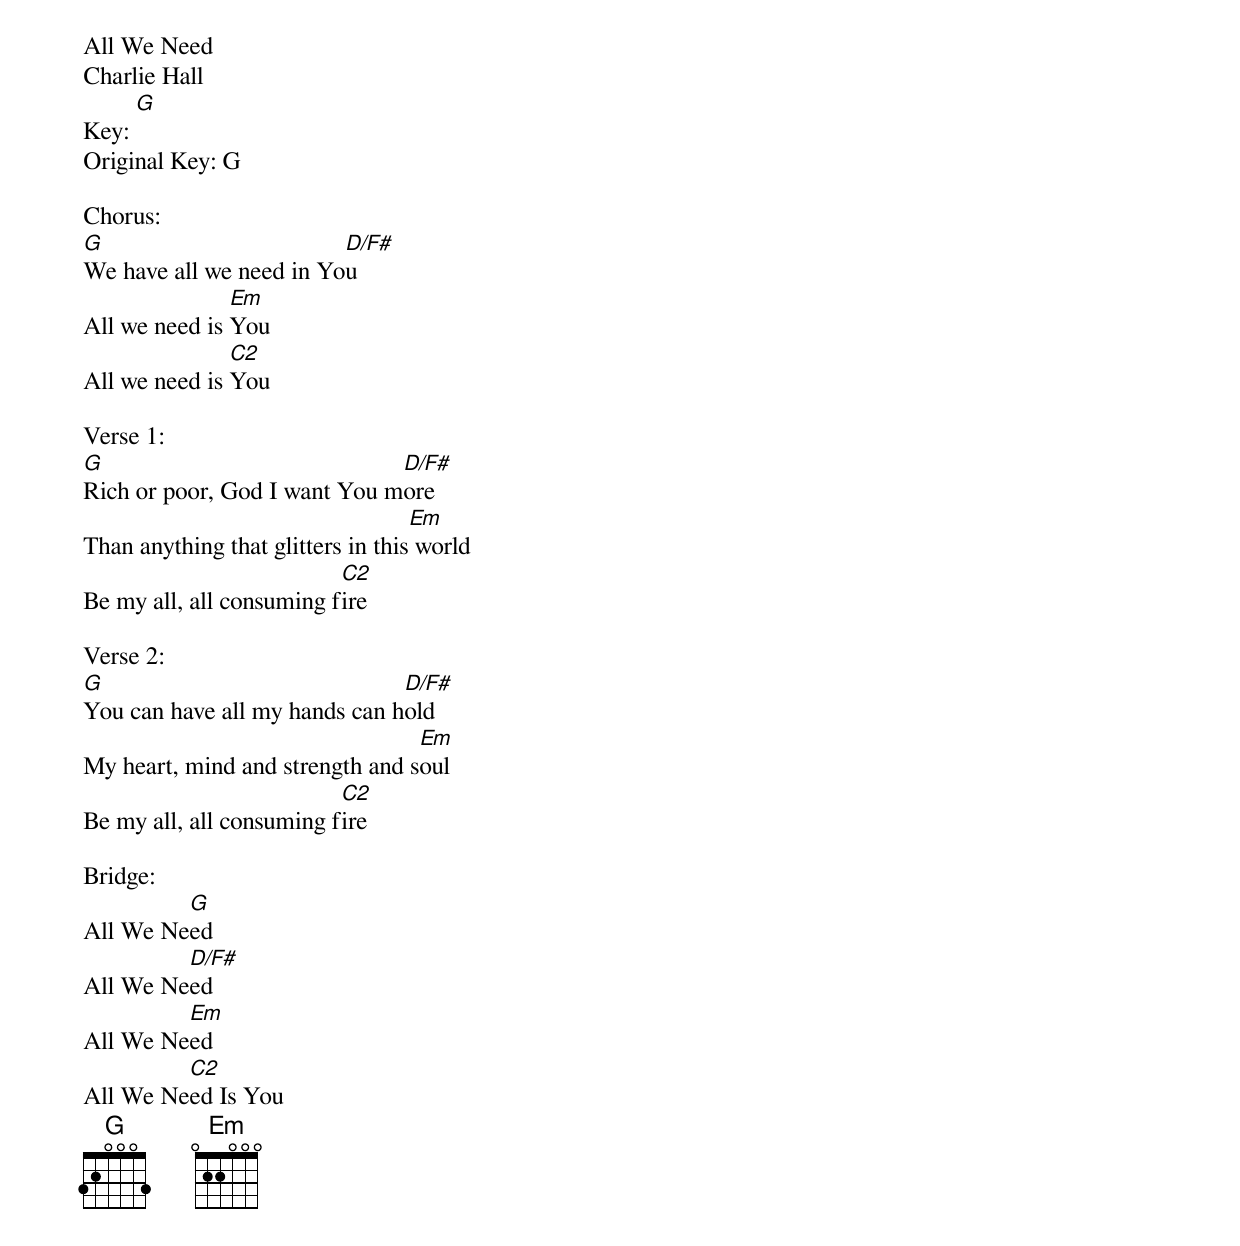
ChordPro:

All We Need
Charlie Hall
Key: [G]
Original Key: G

Chorus:
[G]We have all we need in Yo[D/F#]u
All we need is [Em]You
All we need is [C2]You

Verse 1:
[G]Rich or poor, God I want You m[D/F#]ore
Than anything that glitters in this[Em] world
Be my all, all consuming f[C2]ire

Verse 2:
[G]You can have all my hands can h[D/F#]old
My heart, mind and strength and s[Em]oul
Be my all, all consuming f[C2]ire

Bridge:
All We Ne[G]ed
All We Ne[D/F#]ed
All We Ne[Em]ed
All We Ne[C2]ed Is You
